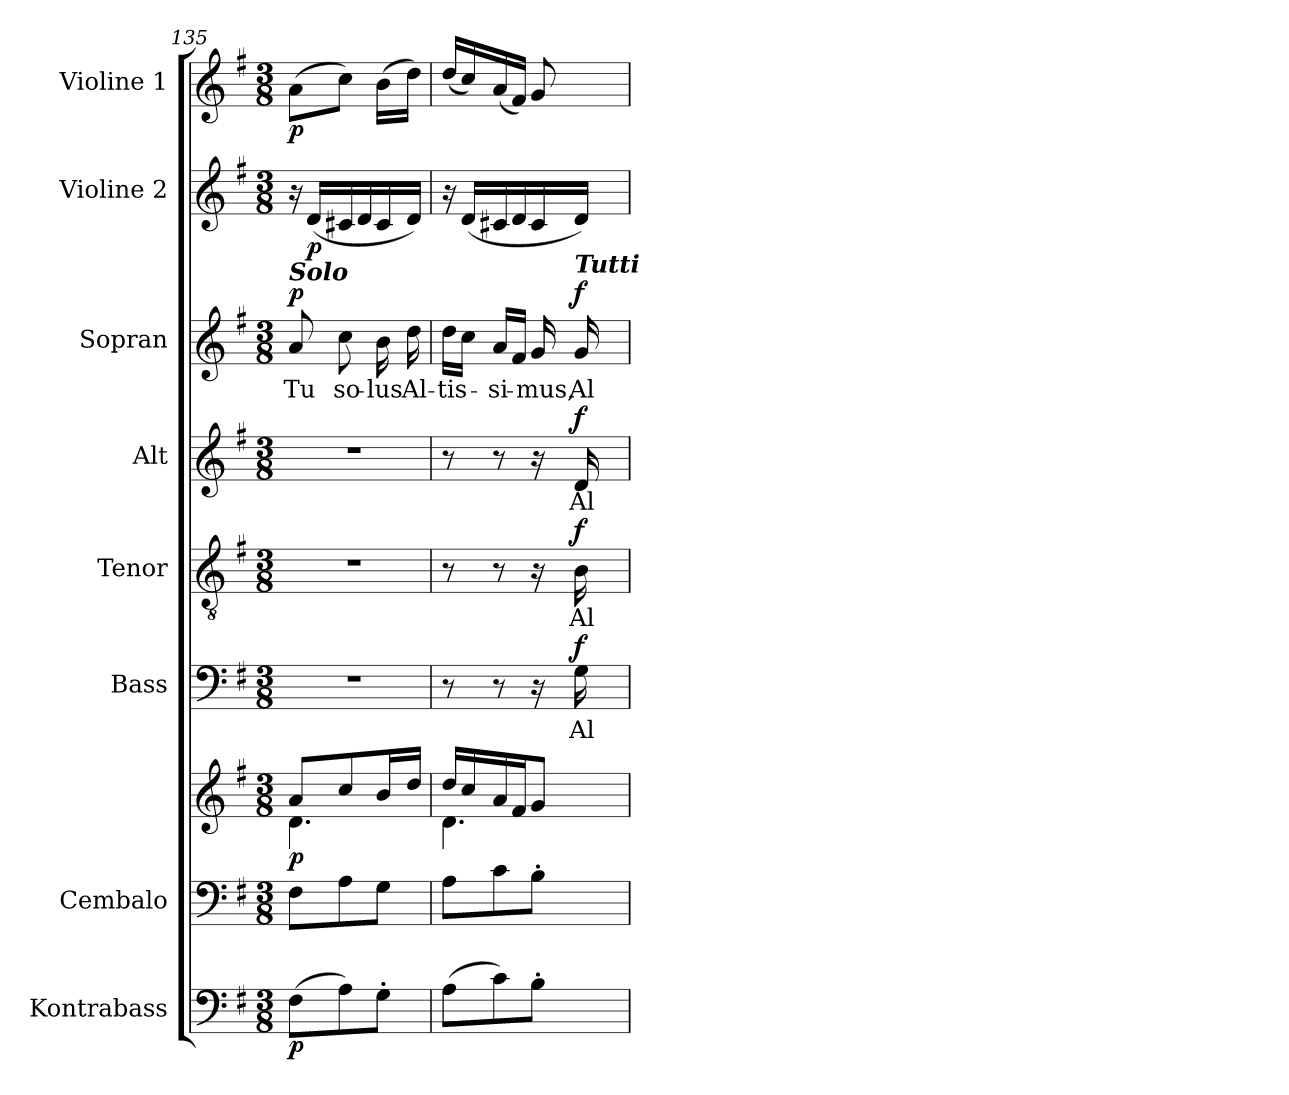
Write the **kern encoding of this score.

**kern	**dynam	**kern	**kern	**dynam	**kern	**text	**dynam	**kern	**text	**dynam	**kern	**text	**dynam	**kern	**text	**dynam	**kern	**dynam	**kern	**dynam
*part8	*part8	*part7	*part7	*part7	*part6	*part6	*part6	*part5	*part5	*part5	*part4	*part4	*part4	*part3	*part3	*part3	*part2	*part2	*part1	*part1
*staff9	*staff9	*staff8	*staff7	*staff7/8	*staff6	*staff6	*staff6	*staff5	*staff5	*staff5	*staff4	*staff4	*staff4	*staff3	*staff3	*staff3	*staff2	*staff2	*staff1	*staff1
*I"Kontrabass	*	*I"Cembalo	*	*	*I"Bass	*	*	*I"Tenor	*	*	*I"Alt	*	*	*I"Sopran	*	*	*I"Violine 2	*	*I"Violine 1	*
*I'Kb.	*	*I'Cemb.	*	*	*I'B.	*	*	*I'T.	*	*	*I'A.	*	*	*I'S.	*	*	*I'Vl. 2	*	*I'Vl. 1	*
*clefF4	*	*clefF4	*clefG2	*	*clefF4	*	*	*clefGv2	*	*	*clefG2	*	*	*clefG2	*	*	*clefG2	*	*clefG2	*
*ITrd7c12	*	*	*	*	*	*	*	*	*	*	*	*	*	*	*	*	*	*	*	*
*k[f#]	*	*k[f#]	*k[f#]	*	*k[f#]	*	*	*k[f#]	*	*	*k[f#]	*	*	*k[f#]	*	*	*k[f#]	*	*k[f#]	*
*G:	*	*G:	*G:	*	*G:	*	*	*G:	*	*	*G:	*	*	*G:	*	*	*G:	*	*G:	*
*M3/8	*	*M3/8	*M3/8	*	*M3/8	*	*	*M3/8	*	*	*M3/8	*	*	*M3/8	*	*	*M3/8	*	*M3/8	*
=135	=135	=135	=135	=135	=135	=135	=135	=135	=135	=135	=135	=135	=135	=135	=135	=135	=135	=135	=135	=135
*	*	*	*^	*	*	*	*	*	*	*	*	*	*	*	*	*	*	*	*	*
!	!	!	!	!	!	!	!	!	!	!	!	!	!	!	!LO:TX:a:Bi:t=Solo	!	!	!	!	!	!
!	!LO:DY:b	!	!	!	!LO:DY:b	!	!	!	!	!	!	!	!	!	!	!LO:LY:b	!LO:DY:a	!	!	!	!LO:DY:b
(>8FF#\L	p	8F#\L	8a/L	4.d\	p	4.r	.	.	4.r	.	.	4.r	.	.	8a/	Tu	p	16r	.	(>8a\L	p
!	!	!	!	!	!	!	!	!	!	!	!	!	!	!	!	!	!	!	!LO:DY:b	!	!
.	.	.	.	.	.	.	.	.	.	.	.	.	.	.	.	.	.	(<16d/LL	p	.	.
!	!	!	!	!	!	!	!	!	!	!	!	!	!	!	!	!LO:LY:b	!	!	!	!	!
8AA\)	.	8A\	8cc/	.	.	.	.	.	.	.	.	.	.	.	8cc\	so-	.	16c#X/	.	8cc\J)	.
.	.	.	.	.	.	.	.	.	.	.	.	.	.	.	.	.	.	16d/	.	.	.
!	!	!	!	!	!	!	!	!	!	!	!	!	!	!	!	!LO:LY:b	!	!	!	!	!
8GG'>\J	.	8G\J	16b/L	.	.	.	.	.	.	.	.	.	.	.	16b\	-lus	.	16c#/	.	(>16b\LL	.
!	!	!	!	!	!	!	!	!	!	!	!	!	!	!	!	!LO:LY:b	!	!	!	!	!
.	.	.	16dd/JJ	.	.	.	.	.	.	.	.	.	.	.	16dd\	Al-	.	16d/JJ)	.	16dd\JJ)	.
=136	=136	=136	=136	=136	=136	=136	=136	=136	=136	=136	=136	=136	=136	=136	=136	=136	=136	=136	=136	=136	=136
!	!	!	!	!	!	!	!	!	!	!	!	!	!	!	!	!LO:LY:b	!	!	!	!	!
(>8AA\L	.	8A\L	16dd/LL	4.d\	.	8r	.	.	8r	.	.	8r	.	.	16dd\LL	-tis-	.	16r	.	(<16dd/LL	.
.	.	.	16cc/	.	.	.	.	.	.	.	.	.	.	.	16cc\JJ	.	.	(<16d/LL	.	16cc/)	.
!	!	!	!	!	!	!	!	!	!	!	!	!	!	!	!	!LO:LY:b	!	!	!	!	!
8C\)	.	8c\	16a/	.	.	8r	.	.	8r	.	.	8r	.	.	16a/LL	-si-	.	16c#X/	.	(<16a/	.
.	.	.	16f#/J	.	.	.	.	.	.	.	.	.	.	.	16f#/JJ	.	.	16d/	.	16f#/JJ)	.
!	!	!	!	!	!	!	!	!	!	!	!	!	!	!	!	!LO:LY:b	!	!	!	!	!
8BB'>\J	.	8B'>\J	8g/J	.	.	16r	.	.	16r	.	.	16r	.	.	16g/	-mus,	.	16c#/	.	8g/	.
!	!	!	!	!	!	!	!	!	!	!	!	!	!	!	!LO:TX:a:Bi:t=Tutti	!	!	!	!	!	!
!	!	!	!	!	!	!	!LO:LY:b	!LO:DY:a	!	!LO:LY:b	!LO:DY:a	!	!LO:LY:b	!LO:DY:a	!	!LO:LY:b	!LO:DY:b	!	!	!	!
.	.	.	.	.	.	16G\	Al-	f	16B\	Al-	f	16d/	Al-	f	16g/	Al-	f	16d/JJ)	.	.	.
*	*	*	*v	*v	*	*	*	*	*	*	*	*	*	*	*	*	*	*	*	*	*
=	=	=	=	=	=	=	=	=	=	=	=	=	=	=	=	=	=	=	=	=
*-	*-	*-	*-	*-	*-	*-	*-	*-	*-	*-	*-	*-	*-	*-	*-	*-	*-	*-	*-	*-
